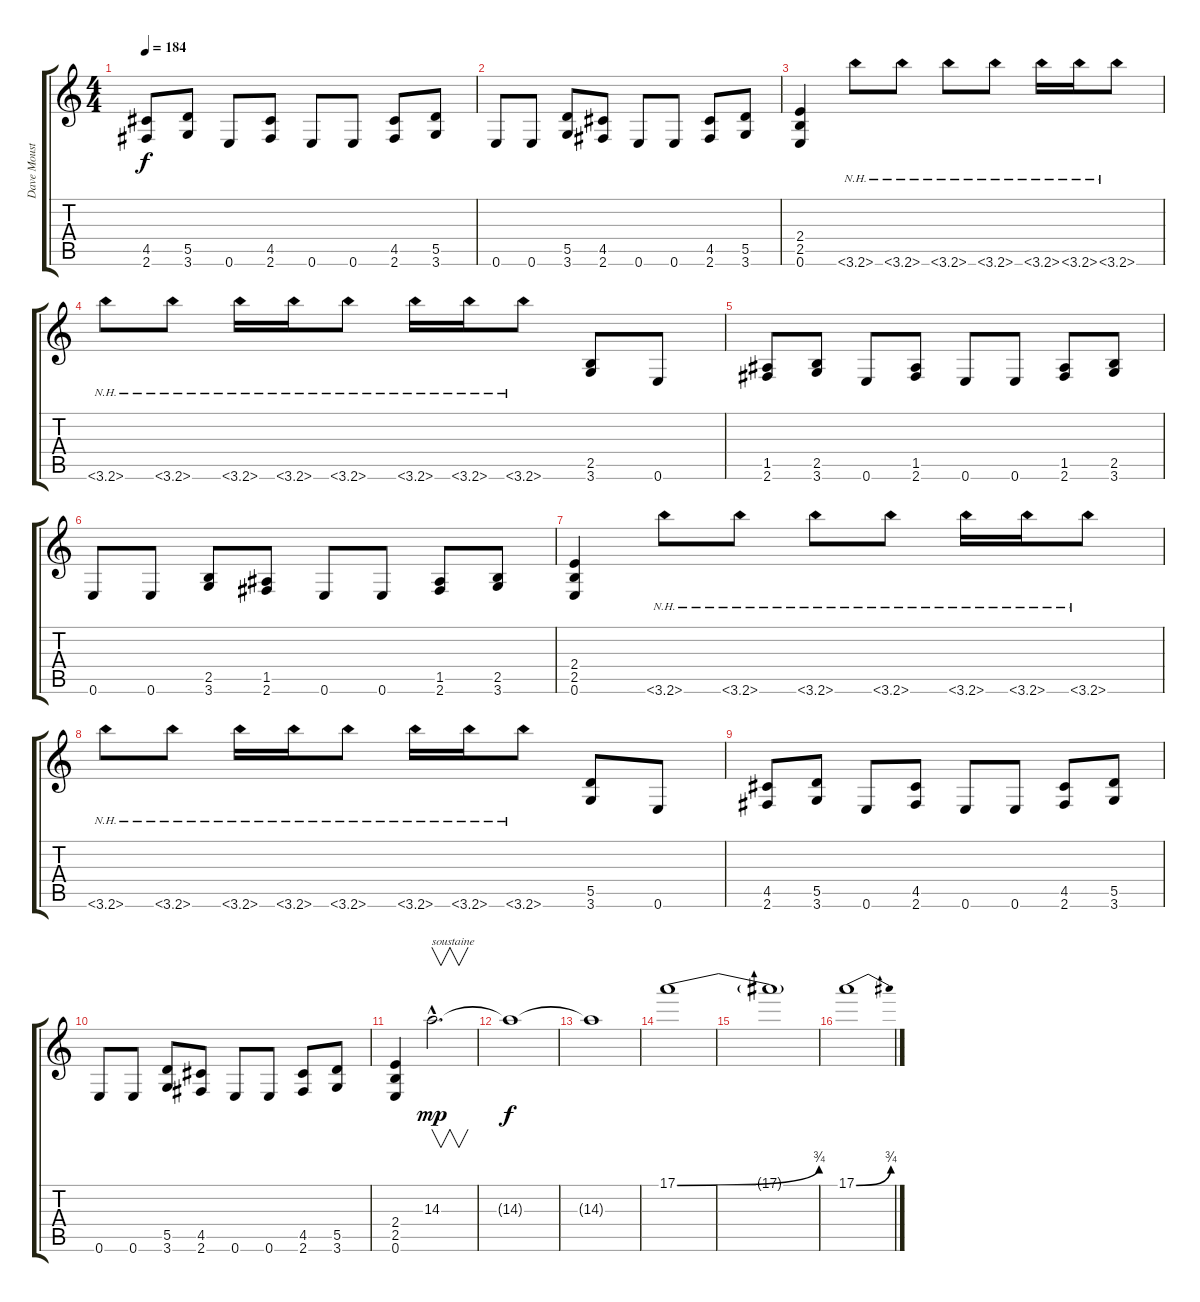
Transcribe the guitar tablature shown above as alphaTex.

\track ("Dave Moustaine" "Dave Moust") {instrument distortionguitar}
\staff {score tabs}
\tuning (E4 B3 G3 D3 A2 E2) {hide}
\ts (4 4)
\tempo 184
\clef g2
\ks c
(4.5 2.6).8{dy f} (5.5 3.6).8 0.6.8 (4.5 2.6).8 0.6.8 0.6.8 (4.5 2.6).8 (5.5 3.6).8 |
0.6.8 0.6.8 (5.5 3.6).8 (4.5 2.6).8 0.6.8 0.6.8 (4.5 2.6).8 (5.5 3.6).8 |
(2.4 2.5 0.6).4 3.6{nh}.8 3.6{nh}.8 3.6{nh}.8 3.6{nh}.8 3.6{nh}.16 3.6{nh}.16 3.6{nh}.8 |
3.6{nh}.8 3.6{nh}.8 3.6{nh}.16 3.6{nh}.16 3.6{nh}.8 3.6{nh}.16 3.6{nh}.16 3.6{nh}.8 (2.5 3.6).8 0.6.8 |
(1.5 2.6).8 (2.5 3.6).8 0.6.8 (1.5 2.6).8 0.6.8 0.6.8 (1.5 2.6).8 (2.5 3.6).8 |
0.6.8 0.6.8 (2.5 3.6).8 (1.5 2.6).8 0.6.8 0.6.8 (1.5 2.6).8 (2.5 3.6).8 |
(2.4 2.5 0.6).4 3.6{nh}.8 3.6{nh}.8 3.6{nh}.8 3.6{nh}.8 3.6{nh}.16 3.6{nh}.16 3.6{nh}.8 |
3.6{nh}.8 3.6{nh}.8 3.6{nh}.16 3.6{nh}.16 3.6{nh}.8 3.6{nh}.16 3.6{nh}.16 3.6{nh}.8 (5.5 3.6).8 0.6.8 |
(4.5 2.6).8 (5.5 3.6).8 0.6.8 (4.5 2.6).8 0.6.8 0.6.8 (4.5 2.6).8 (5.5 3.6).8 |
0.6.8 0.6.8 (5.5 3.6).8 (4.5 2.6).8 0.6.8 0.6.8 (4.5 2.6).8 (5.5 3.6).8 |
(2.4 2.5 0.6).4 14.3{hac}.2{v d txt "soustaine" dy mp} |
14.3{t}.1{dy f} |
14.3{t}.1 |
17.1{be (bend 0 0 60 3)}.1 |
17.1{t}.1 |
17.1{be (bend 0 0 60 3)}.1
